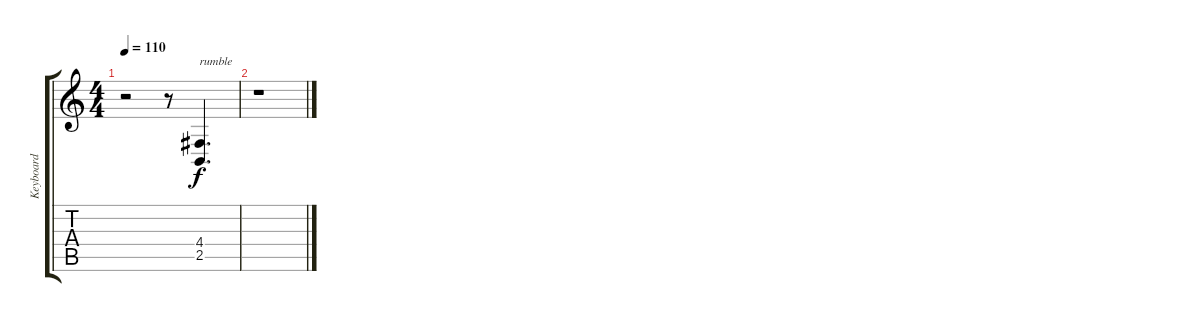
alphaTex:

\track ("Keyboard" "Keyboard") {instrument pad8sweep}
\staff {score tabs}
\tuning (E4 B3 G3 D3 A2 E2) {hide}
\ts (4 4)
\tempo 110
\clef g2
\ks c
r.2{dy f} r.8 (4.4 2.5).4{d txt "rumble"} |
r.1
